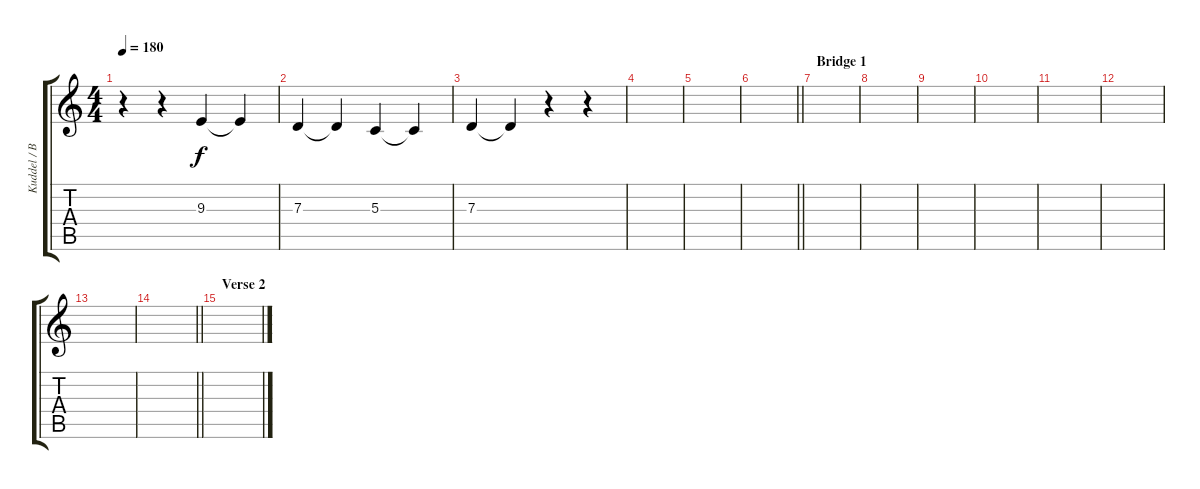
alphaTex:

\track ("Kuddel / Breiti / Andi" "Kuddel / B") {instrument violin}
\staff {score tabs}
\tuning (E4 B3 G3 D3 A2 E2) {hide}
\ts (4 4)
\tempo 180
\clef g2
\ks c
r.4{dy f} r.4 9.3.4 9.3{t}.4 |
7.3.4 7.3{t}.4 5.3.4 5.3{t}.4 |
7.3.4 7.3{t}.4 r.4 r.4 |
|
|
\barLineRight lightlight
|
\section ("" "Bridge 1")
|
|
|
|
|
|
|
\barLineRight lightlight
|
\section ("" "Verse 2")
